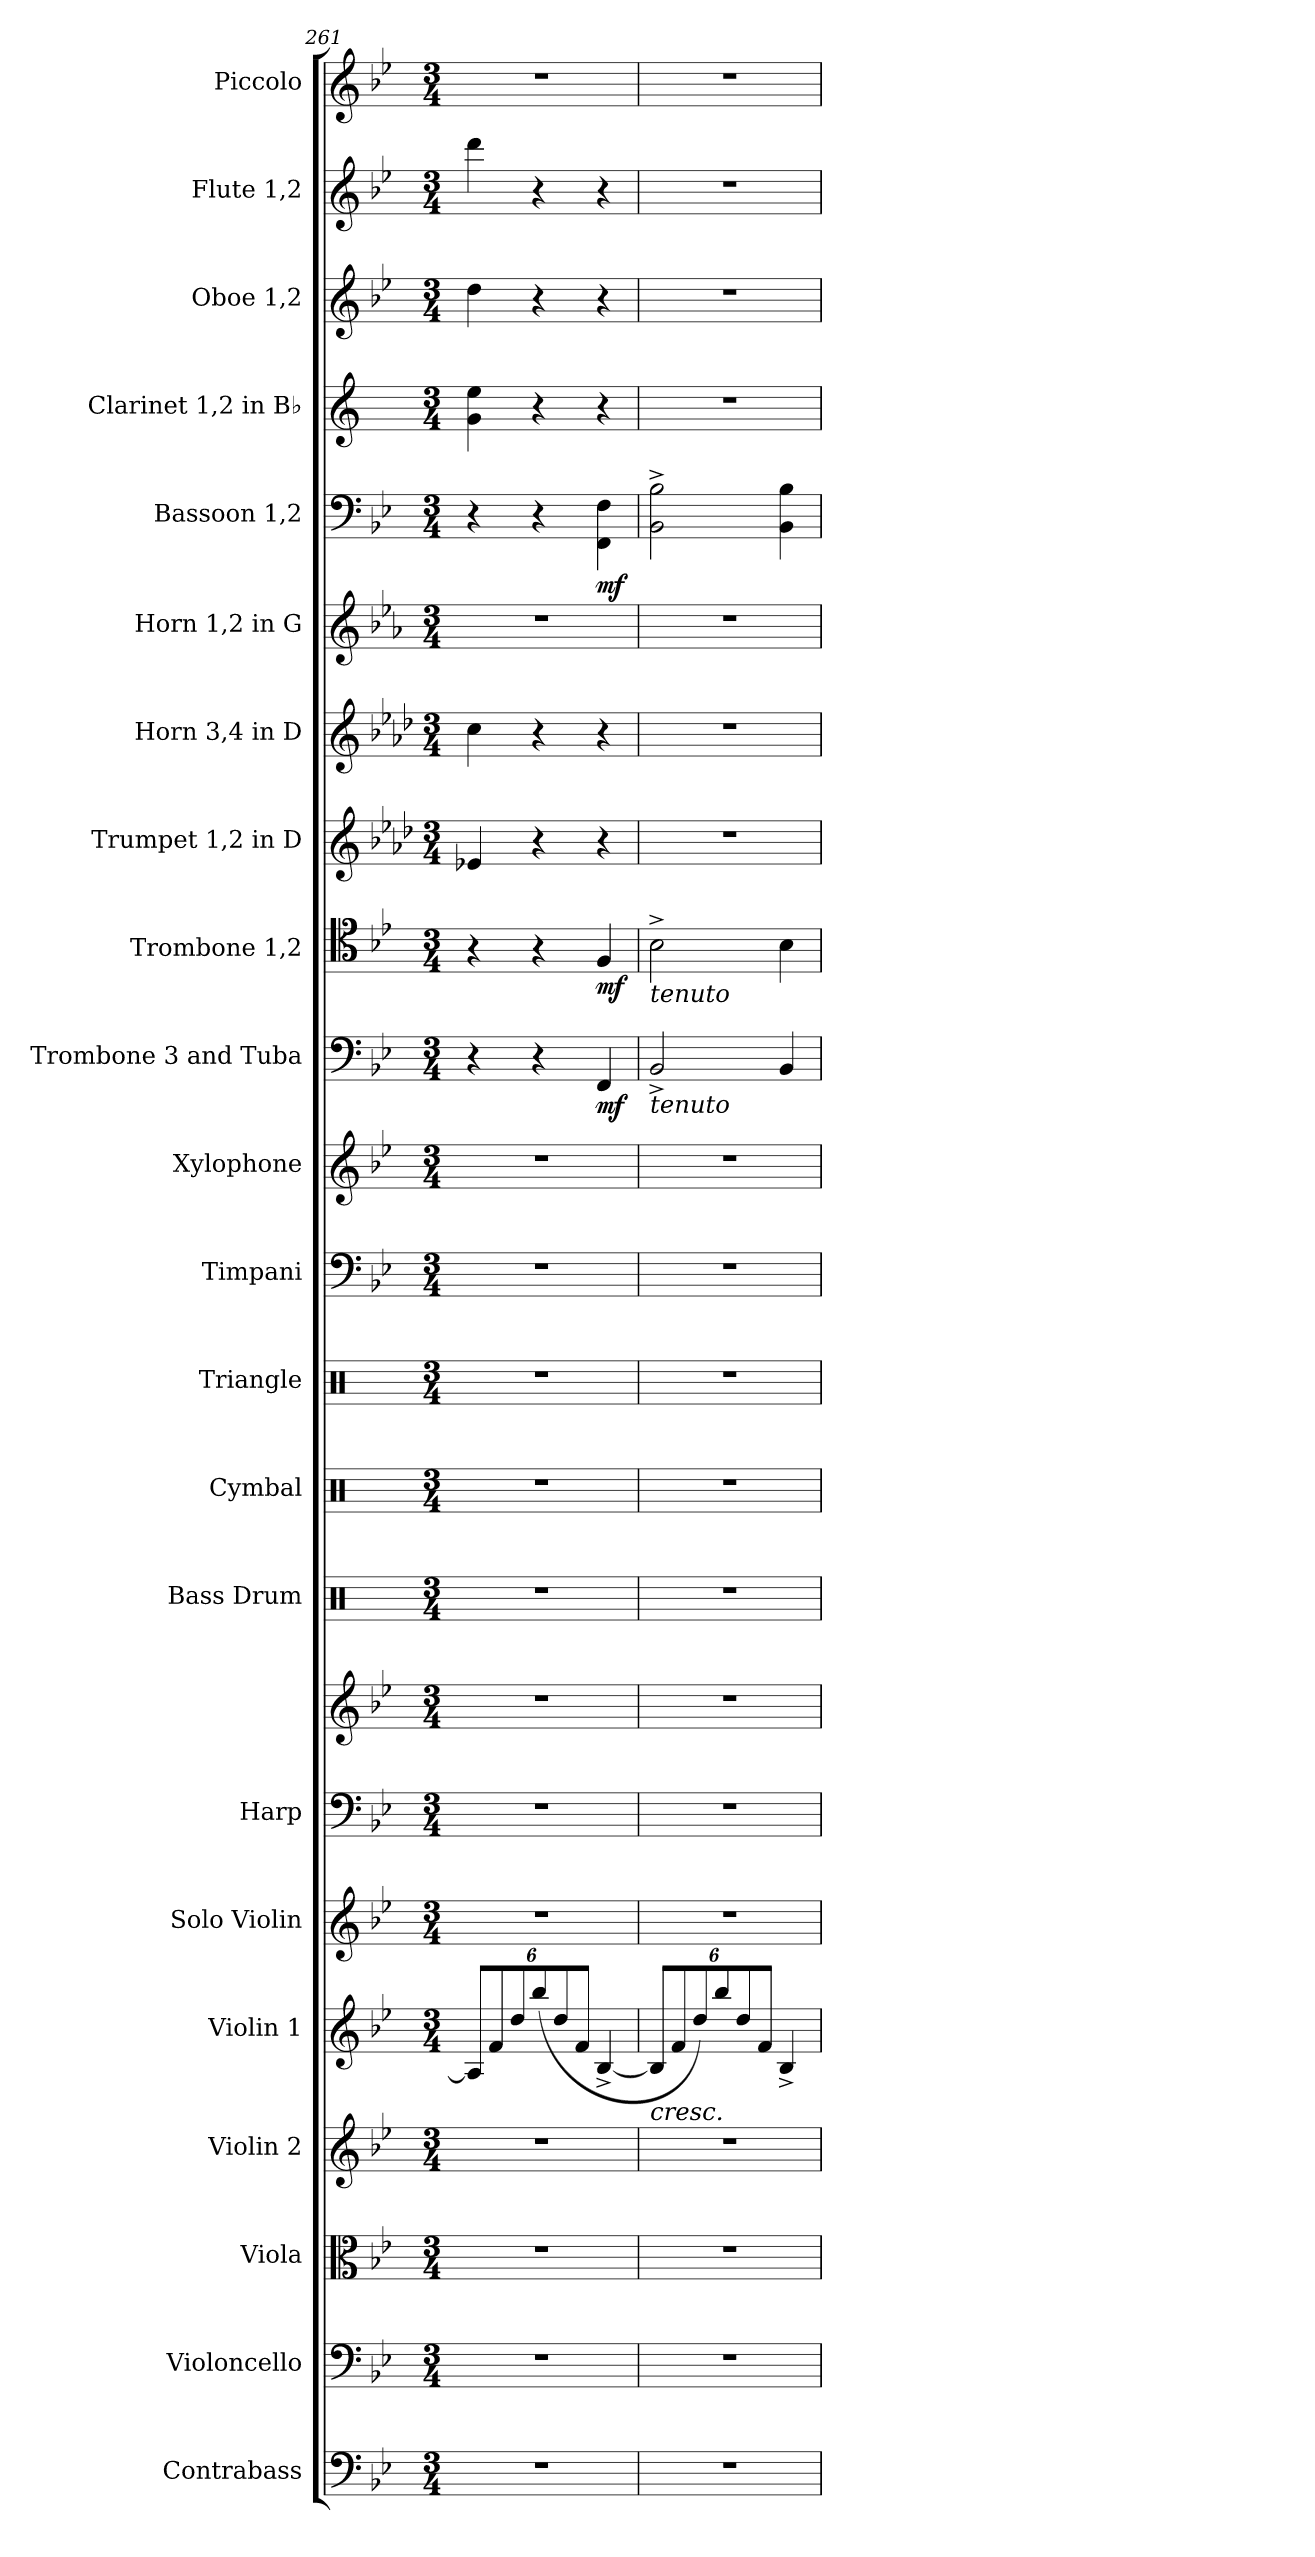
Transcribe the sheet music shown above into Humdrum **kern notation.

**kern	**kern	**kern	**kern	**kern	**kern	**kern	**kern	**kern	**kern	**kern	**kern	**kern	**kern	**dynam	**kern	**dynam	**kern	**kern	**kern	**kern	**dynam	**kern	**kern	**kern	**kern
*part22	*part21	*part20	*part19	*part18	*part17	*part16	*part16	*part15	*part14	*part13	*part12	*part11	*part10	*part10	*part9	*part9	*part8	*part7	*part6	*part5	*part5	*part4	*part3	*part2	*part1
*staff23	*staff22	*staff21	*staff20	*staff19	*staff18	*staff17	*staff16	*staff15	*staff14	*staff13	*staff12	*staff11	*staff10	*staff10	*staff9	*staff9	*staff8	*staff7	*staff6	*staff5	*staff5	*staff4	*staff3	*staff2	*staff1
*I"Contrabass	*I"Violoncello	*I"Viola	*I"Violin 2	*I"Violin 1	*I"Solo Violin	*I"Harp	*	*I"Bass Drum	*I"Cymbal	*I"Triangle	*I"Timpani	*I"Xylophone	*I"Trombone 3 and Tuba	*	*I"Trombone 1,2	*	*I"Trumpet 1,2 in D	*I"Horn 3,4 in D	*I"Horn 1,2 in G	*I"Bassoon 1,2	*	*I"Clarinet 1,2 in B♭	*I"Oboe 1,2	*I"Flute 1,2	*I"Piccolo
*I'Cb.	*I'Vc.	*I'Vla.	*I'Vln. 2	*I'Vln. 1	*I'Solo Vln.	*I'Hrp.	*	*I'B.D	*I'Cym.	*I'Trgl.	*I'Timp.	*I'Xyl.	*I'Tbn. 3 and Tba.	*	*I'Tbn. 1,2	*	*I'Tpt. 1,2 in D	*I'Hn. 3,4 in D	*I'Hn. 1,2 in G	*I'Bsn. 1,2	*	*I'Cl. 1,2 in B♭	*I'Ob. 1,2	*I'Fl. 1,2	*I'Picc.
*clefF4	*clefF4	*clefC3	*clefG2	*clefG2	*clefG2	*clefF4	*clefG2	*clefX	*clefX	*clefX	*clefF4	*clefG2	*clefF4	*	*clefC4	*	*clefG2	*clefG2	*clefG2	*clefF4	*	*clefG2	*clefG2	*clefG2	*clefG2
*ITrd7c12	*	*	*	*	*	*	*	*	*	*	*	*ITrd-7c-12	*	*	*	*	*ITrd-1c-2	*ITrd6c10	*ITrd3c5	*	*	*ITrd1c2	*	*	*ITrd-7c-12
*k[b-e-]	*k[b-e-]	*k[b-e-]	*k[b-e-]	*k[b-e-]	*k[b-e-]	*k[b-e-]	*k[b-e-]	*k[]	*k[]	*k[]	*k[b-e-]	*k[b-e-]	*k[b-e-]	*	*k[b-e-]	*	*k[b-e-]	*k[b-e-]	*k[b-e-]	*k[b-e-]	*	*k[b-e-]	*k[b-e-]	*k[b-e-]	*k[b-e-]
*M3/4	*M3/4	*M3/4	*M3/4	*M3/4	*M3/4	*M3/4	*M3/4	*M3/4	*M3/4	*M3/4	*M3/4	*M3/4	*M3/4	*	*M3/4	*	*M3/4	*M3/4	*M3/4	*M3/4	*	*M3/4	*M3/4	*M3/4	*M3/4
*	*	*	*	*Xbrackettup	*	*	*	*	*	*	*	*	*	*	*	*	*	*	*	*	*	*	*	*	*
=261	=261	=261	=261	=261	=261	=261	=261	=261	=261	=261	=261	=261	=261	=261	=261	=261	=261	=261	=261	=261	=261	=261	=261	=261	=261
2.r	2.r	2.r	2.r	12A/L]	2.r	2.r	2.r	2.r	2.r	2.r	2.r	2.r	4r	.	4r	.	4fn/	4d\	2.r	4r	.	4f\ 4dd\	4dd\	4ddd\	2.r
.	.	.	.	12f/	.	.	.	.	.	.	.	.	.	.	.	.	.	.	.	.	.	.	.	.	.
.	.	.	.	12dd/	.	.	.	.	.	.	.	.	.	.	.	.	.	.	.	.	.	.	.	.	.
.	.	.	.	(<12bb-/	.	.	.	.	.	.	.	.	4r	.	4r	.	4r	4r	.	4r	.	4r	4r	4r	.
.	.	.	.	12dd/	.	.	.	.	.	.	.	.	.	.	.	.	.	.	.	.	.	.	.	.	.
.	.	.	.	12f/J	.	.	.	.	.	.	.	.	.	.	.	.	.	.	.	.	.	.	.	.	.
!	!	!	!	!	!	!	!	!	!	!	!	!	!	!LO:DY:b	!	!LO:DY:b	!	!	!	!	!LO:DY:b	!	!	!	!
.	.	.	.	[4B-^/	.	.	.	.	.	.	.	.	4FF/	mf	4F/	mf	4r	4r	.	4FF\ 4F\	mf	4r	4r	4r	.
=262	=262	=262	=262	=262	=262	=262	=262	=262	=262	=262	=262	=262	=262	=262	=262	=262	=262	=262	=262	=262	=262	=262	=262	=262	=262
!	!	!	!	!	!	!	!	!	!	!	!	!	!	!	!LO:TX:b:i:t=tenuto	!	!	!	!	!	!	!	!	!	!
!	!	!	!	!	!	!	!	!	!	!	!	!	!LO:TX:b:i:t=tenuto	!	!	!	!	!	!	!	!	!	!	!	!
!	!	!	!	!LO:TX:b:i:t=cresc.	!	!	!	!	!	!	!	!	!	!	!	!	!	!	!	!	!	!	!	!	!
2.r	2.r	2.r	2.r	12B-/L]	2.r	2.r	2.r	2.r	2.r	2.r	2.r	2.r	2BB-^/	.	2B-^\	.	2.r	2.r	2.r	2BB-\^ 2B-\^	.	2.r	2.r	2.r	2.r
.	.	.	.	12f/	.	.	.	.	.	.	.	.	.	.	.	.	.	.	.	.	.	.	.	.	.
.	.	.	.	12dd/)	.	.	.	.	.	.	.	.	.	.	.	.	.	.	.	.	.	.	.	.	.
.	.	.	.	12bb-/	.	.	.	.	.	.	.	.	.	.	.	.	.	.	.	.	.	.	.	.	.
.	.	.	.	12dd/	.	.	.	.	.	.	.	.	.	.	.	.	.	.	.	.	.	.	.	.	.
.	.	.	.	12f/J	.	.	.	.	.	.	.	.	.	.	.	.	.	.	.	.	.	.	.	.	.
.	.	.	.	4B-^/	.	.	.	.	.	.	.	.	4BB-/	.	4B-\	.	.	.	.	4BB-\ 4B-\	.	.	.	.	.
=	=	=	=	=	=	=	=	=	=	=	=	=	=	=	=	=	=	=	=	=	=	=	=	=	=
*-	*-	*-	*-	*-	*-	*-	*-	*-	*-	*-	*-	*-	*-	*-	*-	*-	*-	*-	*-	*-	*-	*-	*-	*-	*-
